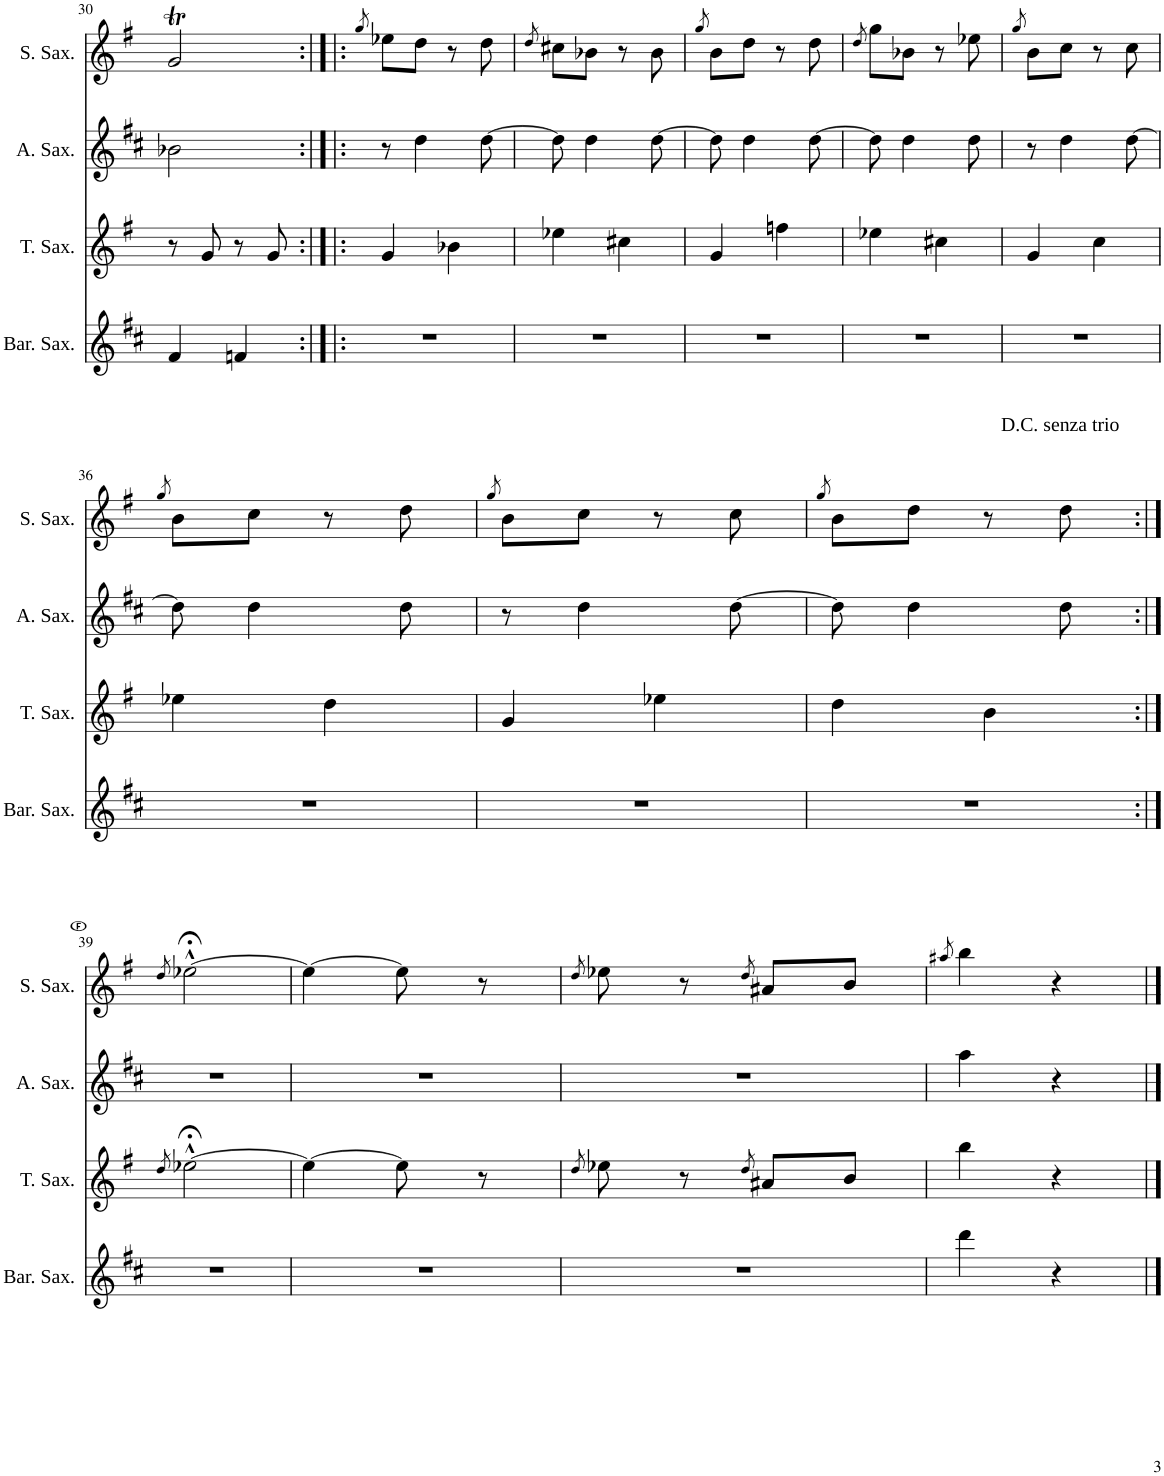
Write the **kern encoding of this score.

**kern	**kern	**kern	**kern
*part4	*part3	*part2	*part1
*staff4	*staff3	*staff2	*staff1
*I"Baritone Saxophone	*I"Tenor Saxophone	*I"Alto Saxophone	*I"Soprano Saxophone
*I'Bar. Sax.	*I'T. Sax.	*I'A. Sax.	*I'S. Sax.
!!LO:PB:g=z
*clefG2	*clefG2	*clefG2	*clefG2
*Trd12c21	*Trd8c14	*Trd5c9	*Trd1c2
*k[f#c#]	*k[f#]	*k[f#c#]	*k[f#]
*M2/4	*M2/4	*M2/4	*M2/4
=30	=30	=30	=30
4f#/	8r	2b-X\	2gT/
.	8g/	.	.
4fn/	8r	.	.
.	8g/	.	.
=31:|!|:	=31:|!|:	=31:|!|:	=31:|!|:
.	.	.	8qgg/
2r	4g/	8r	8ee-X\L
.	.	4dd\	8dd\J
.	4b-X\	.	8r
.	.	[8dd\	8dd\
=32	=32	=32	=32
.	.	.	8qdd/
2r	4ee-X\	8dd\]	8cc#X\L
.	.	4dd\	8b-X\J
.	4cc#X\	.	8r
.	.	[8dd\	8b-\
=33	=33	=33	=33
.	.	.	8qgg/
2r	4g/	8dd\]	8b\L
.	.	4dd\	8dd\J
.	4ffn\	.	8r
.	.	[8dd\	8dd\
=34	=34	=34	=34
.	.	.	8qdd/
2r	4ee-X\	8dd\]	8gg\L
.	.	4dd\	8b-X\J
.	4cc#X\	.	8r
.	.	8dd\	8ee-X\
=35	=35	=35	=35
.	.	.	8qgg/
2r	4g/	8r	8b\L
.	.	4dd\	8cc\J
.	4cc\	.	8r
.	.	[8dd\	8cc\
!!LO:LB:g=z
=36	=36	=36	=36
.	.	.	8qgg/
2r	4ee-X\	8dd\]	8b\L
.	.	4dd\	8cc\J
.	4dd\	.	8r
.	.	8dd\	8dd\
=37	=37	=37	=37
.	.	.	8qgg/
2r	4g/	8r	8b\L
.	.	4dd\	8cc\J
.	4ee-X\	.	8r
.	.	[8dd\	8cc\
=38	=38	=38	=38
.	.	.	8qgg/
2r	4dd\	8dd\]	8b\L
.	.	4dd\	8dd\J
.	4b\	.	8r
.	.	8dd\	8dd\
!	!	!	!LO:TX:a:t=<font size="10.6401"/><font face="Times New Roman"/>D.C. senza trio
!!LO:LB:g=z
=39:|!	=39:|!	=39:|!	=39:|!
.	8qdd/	.	8qdd/
2r	[2ee-X;<^^\	2r	[2ee-X;<^^\
=40	=40	=40	=40
2r	4ee-\_	2r	4ee-\_
.	8ee-\]	.	8ee-\]
.	8r	.	8r
=41	=41	=41	=41
.	8qdd/	.	8qdd/
2r	8ee-X\	2r	8ee-X\
.	8r	.	8r
.	8qdd/	.	8qdd/
.	8a#X/L	.	8a#X/L
.	8b/J	.	8b/J
=42	=42	=42	=42
.	.	.	8qaa#X/
4ddd\	4bb\	4aa\	4bb\
4r	4r	4r	4r
==	==	==	==
*-	*-	*-	*-
